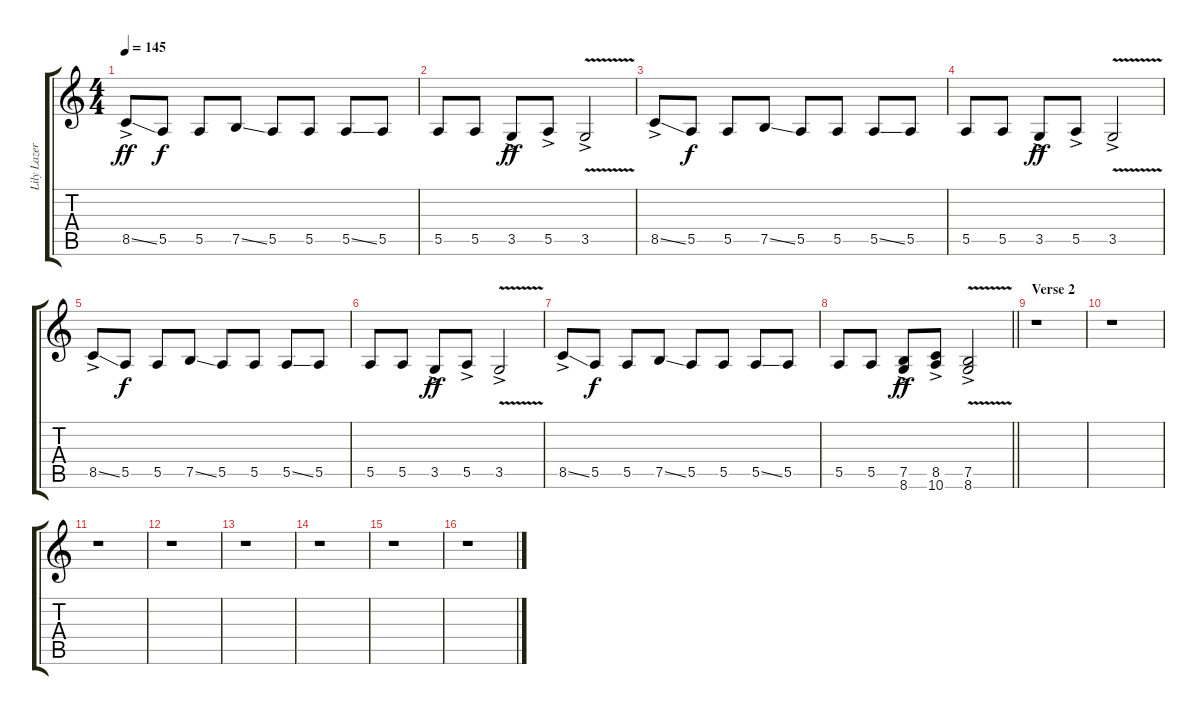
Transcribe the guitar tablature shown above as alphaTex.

\track ("Lily Lazer (Guitar)" "Lily Lazer") {instrument distortionguitar}
\staff {score tabs}
\tuning (B3 Gb3 D3 A2 E2 B1) {hide}
\ts (4 4)
\tempo 145
\clef g2
\ks c
8.5{ss ac}.8{dy ff} 5.5.8{dy f} 5.5.8 7.5{ss}.8 5.5.8 5.5.8 5.5{ss}.8 5.5.8 |
5.5.8 5.5.8 3.5{ac}.8{dy ff} 5.5{ac}.8 3.5{v ac}.2 |
8.5{ss ac}.8 5.5.8{dy f} 5.5.8 7.5{ss}.8 5.5.8 5.5.8 5.5{ss}.8 5.5.8 |
5.5.8 5.5.8 3.5{ac}.8{dy ff} 5.5{ac}.8 3.5{v ac}.2 |
8.5{ss ac}.8 5.5.8{dy f} 5.5.8 7.5{ss}.8 5.5.8 5.5.8 5.5{ss}.8 5.5.8 |
5.5.8 5.5.8 3.5{ac}.8{dy ff} 5.5{ac}.8 3.5{v ac}.2 |
8.5{ss ac}.8 5.5.8{dy f} 5.5.8 7.5{ss}.8 5.5.8 5.5.8 5.5{ss}.8 5.5.8 |
\barLineRight lightlight
5.5.8 5.5.8 (7.5{ac} 8.6).8{dy ff} (8.5{ac} 10.6).8 (7.5{v ac} 8.6).2 |
\section ("" "Verse 2")
r.1 |
r.1 |
r.1 |
r.1 |
r.1 |
r.1 |
r.1 |
r.1
